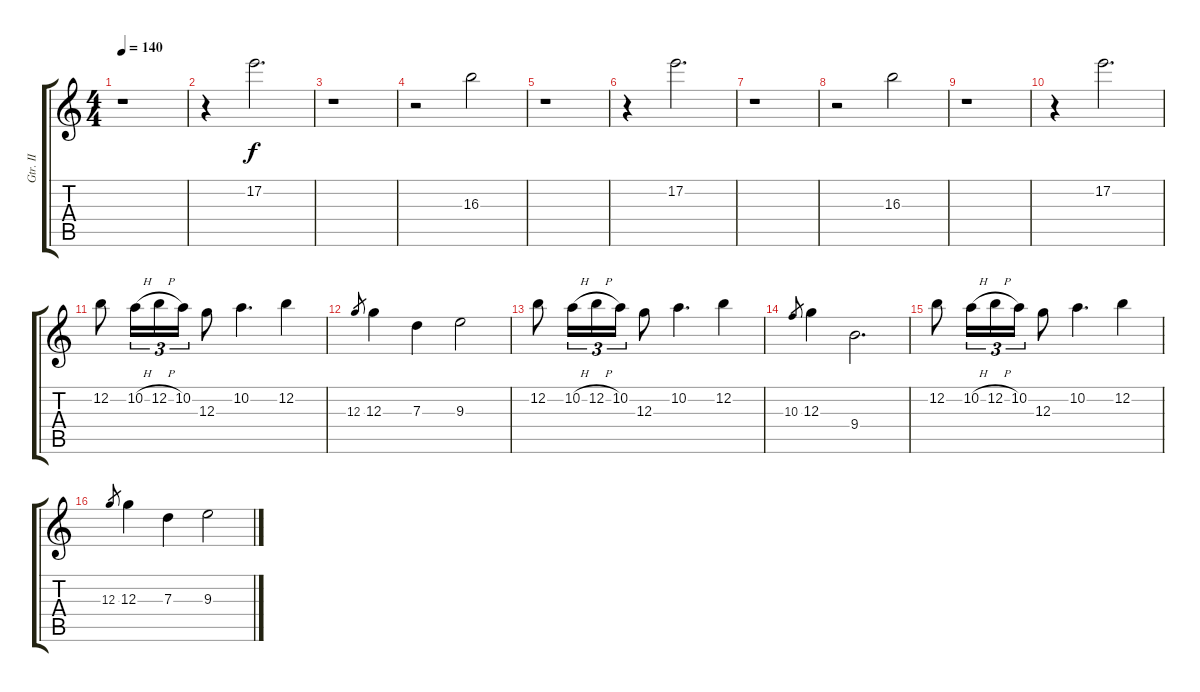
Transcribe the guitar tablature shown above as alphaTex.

\track ("Gtr. II" "Gtr. II") {instrument acousticguitarsteel}
\staff {score tabs}
\tuning (E4 B3 G3 D3 A2 E2) {hide}
\ts (4 4)
\tempo 140
\clef g2
\ks c
r.1{dy f} |
r.4 17.2.2{d} |
r.1 |
r.2 16.3.2 |
r.1 |
r.4 17.2.2{d} |
r.1 |
r.2 16.3.2 |
r.1 |
r.4 17.2.2{d} |
12.2.8{instrument overdrivenguitar} 10.2{h}.16{tu (3 2)} 12.2{h}.16{tu (3 2)} 10.2.16{tu (3 2)} 12.3.8 10.2.4{d} 12.2.4 |
12.3.8{gr} 12.3.4 7.3.4 9.3.2 |
12.2.8 10.2{h}.16{tu (3 2)} 12.2{h}.16{tu (3 2)} 10.2.16{tu (3 2)} 12.3.8 10.2.4{d} 12.2.4 |
10.3.8{gr} 12.3.4 9.4.2{d} |
12.2.8 10.2{h}.16{tu (3 2)} 12.2{h}.16{tu (3 2)} 10.2.16{tu (3 2)} 12.3.8 10.2.4{d} 12.2.4 |
12.3.8{gr} 12.3.4 7.3.4 9.3.2
